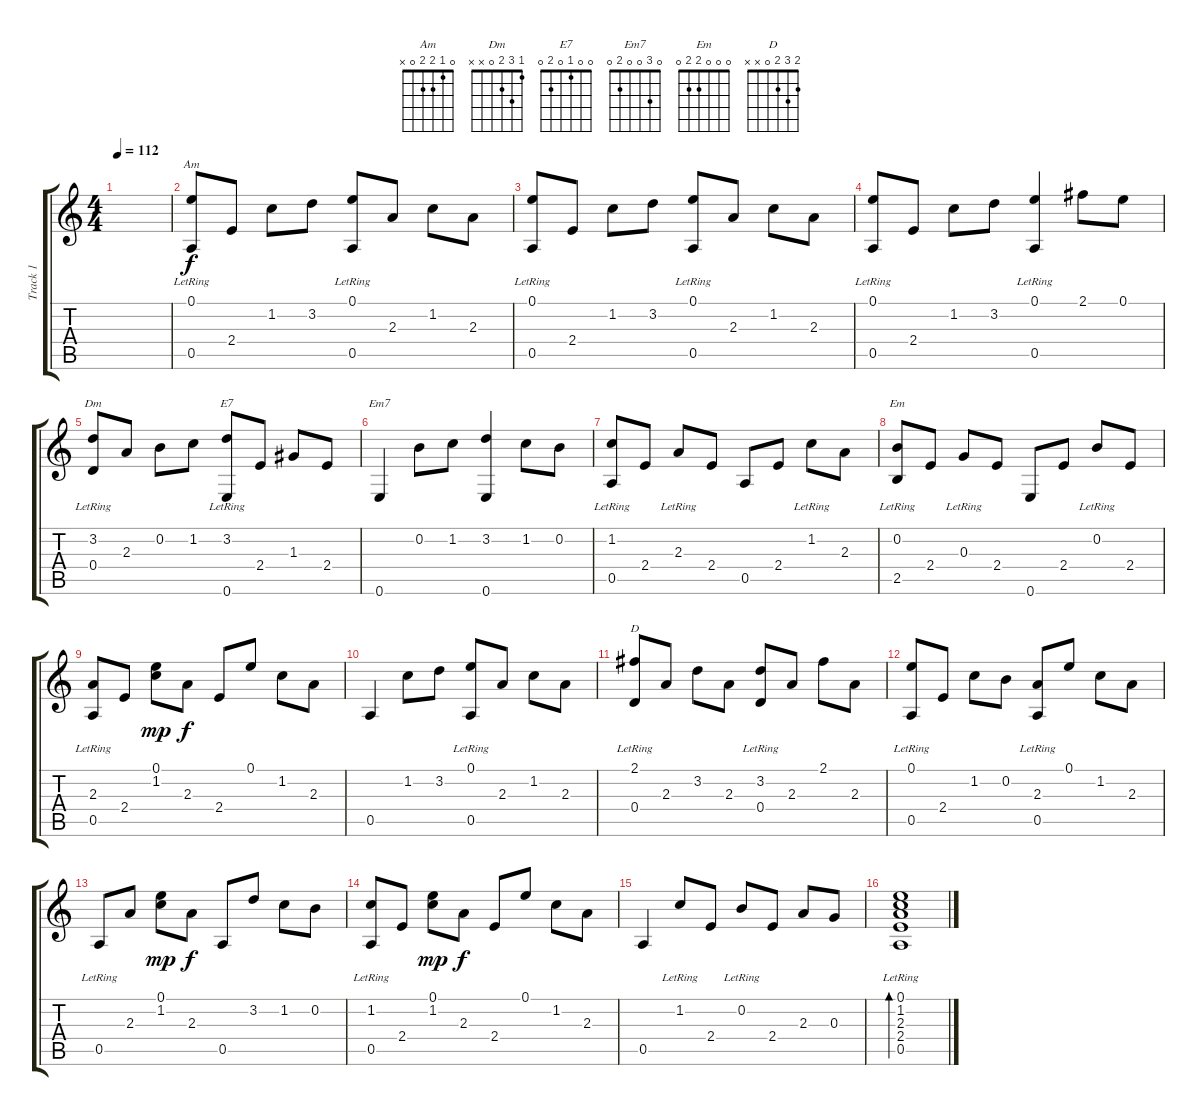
\track ("Track 1" "Track 1") {instrument acousticguitarnylon}
\staff {score tabs}
\tuning (E4 B3 G3 D3 A2 E2) {hide}
\chord ("Am" 0 1 2 2 0 x)
\chord ("Dm" 1 3 2 0 x x)
\chord ("E7" 0 0 1 0 2 0)
\chord ("Em7" 0 3 0 0 2 0)
\chord ("Em" 0 0 0 2 2 0)
\chord ("D" 2 3 2 0 x x)
\ts (4 4)
\tempo 112
\clef g2
\ks c
|
(0.1{lr} 0.5).8{ch "Am"} 2.4.8 1.2.8 3.2.8 (0.1{lr} 0.5).8 2.3.8 1.2.8 2.3.8 |
(0.1{lr} 0.5).8 2.4.8 1.2.8 3.2.8 (0.1{lr} 0.5).8 2.3.8 1.2.8 2.3.8 |
(0.1{lr} 0.5).8 2.4.8 1.2.8 3.2.8 (0.1{lr} 0.5).4 2.1.8 0.1.8 |
(3.2{lr} 0.4).8{ch "Dm"} 2.3.8 0.2.8 1.2.8 (3.2{lr} 0.6).8{ch "E7"} 2.4.8 1.3.8 2.4.8 |
0.6.4{ch "Em7"} 0.2.8 1.2.8 (3.2 0.6).4 1.2.8 0.2.8 |
(1.2{lr} 0.5).8 2.4.8 2.3{lr}.8 2.4.8 0.5.8 2.4.8 1.2{lr}.8 2.3.8 |
(0.2{lr} 2.5).8{ch "Em"} 2.4.8 0.3{lr}.8 2.4.8 0.6.8 2.4.8 0.2{lr}.8 2.4.8 |
(2.3{lr} 0.5).8 2.4.8 (0.1 1.2).8{dy mp} 2.3.8{dy f} 2.4.8 0.1.8 1.2.8 2.3.8 |
0.5.4 1.2.8 3.2.8 (0.1{lr} 0.5).8 2.3.8 1.2.8 2.3.8 |
(2.1{lr} 0.4).8{ch "D"} 2.3.8 3.2.8 2.3.8 (3.2{lr} 0.4).8 2.3.8 2.1.8 2.3.8 |
(0.1{lr} 0.5).8 2.4.8 1.2.8 0.2.8 (2.3{lr} 0.5).8 0.1.8 1.2.8 2.3.8 |
0.5{lr}.8 2.3.8 (0.1 1.2).8{dy mp} 2.3.8{dy f} 0.5.8 3.2.8 1.2.8 0.2.8 |
(1.2{lr} 0.5).8 2.4.8 (0.1 1.2).8{dy mp} 2.3.8{dy f} 2.4.8 0.1.8 1.2.8 2.3.8 |
0.5.4 1.2{lr}.8 2.4.8 0.2{lr}.8 2.4.8 2.3.8 0.3.8 |
(0.1 1.2 2.3{lr} 2.4 0.5).1{bd 480}
